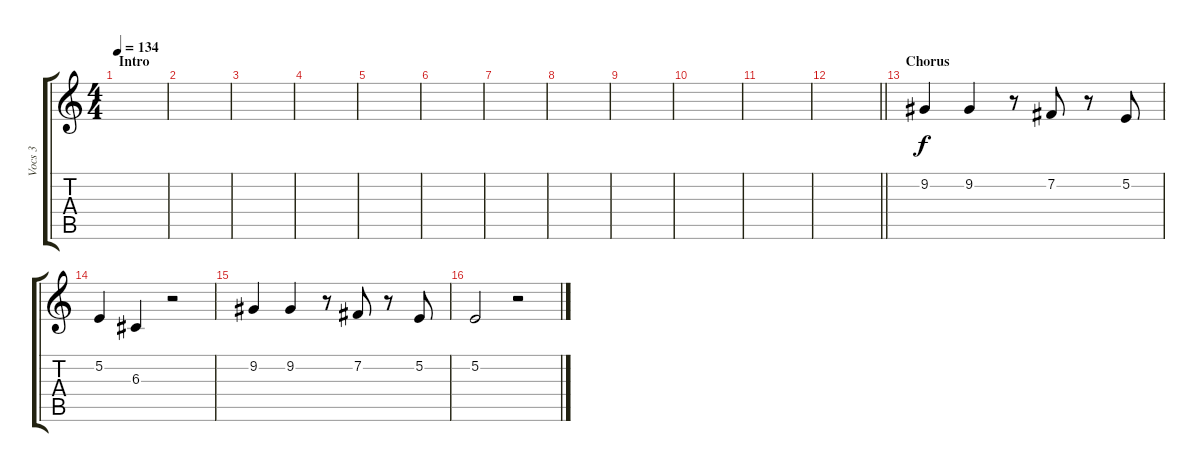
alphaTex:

\track ("Vocs 3" "Vocs 3") {instrument flute}
\staff {score tabs}
\tuning (E4 B3 G3 D3 A2 E2) {hide}
\ts (4 4)
\section ("" "Intro")
\tempo 134
\clef g2
\ks c
|
|
|
|
|
|
|
|
|
|
|
\barLineRight lightlight
|
\section ("" "Chorus")
9.2.4 9.2.4 r.8 7.2.8 r.8 5.2.8 |
5.2.4 6.3.4 r.2 |
9.2.4 9.2.4 r.8 7.2.8 r.8 5.2.8 |
5.2.2 r.2
